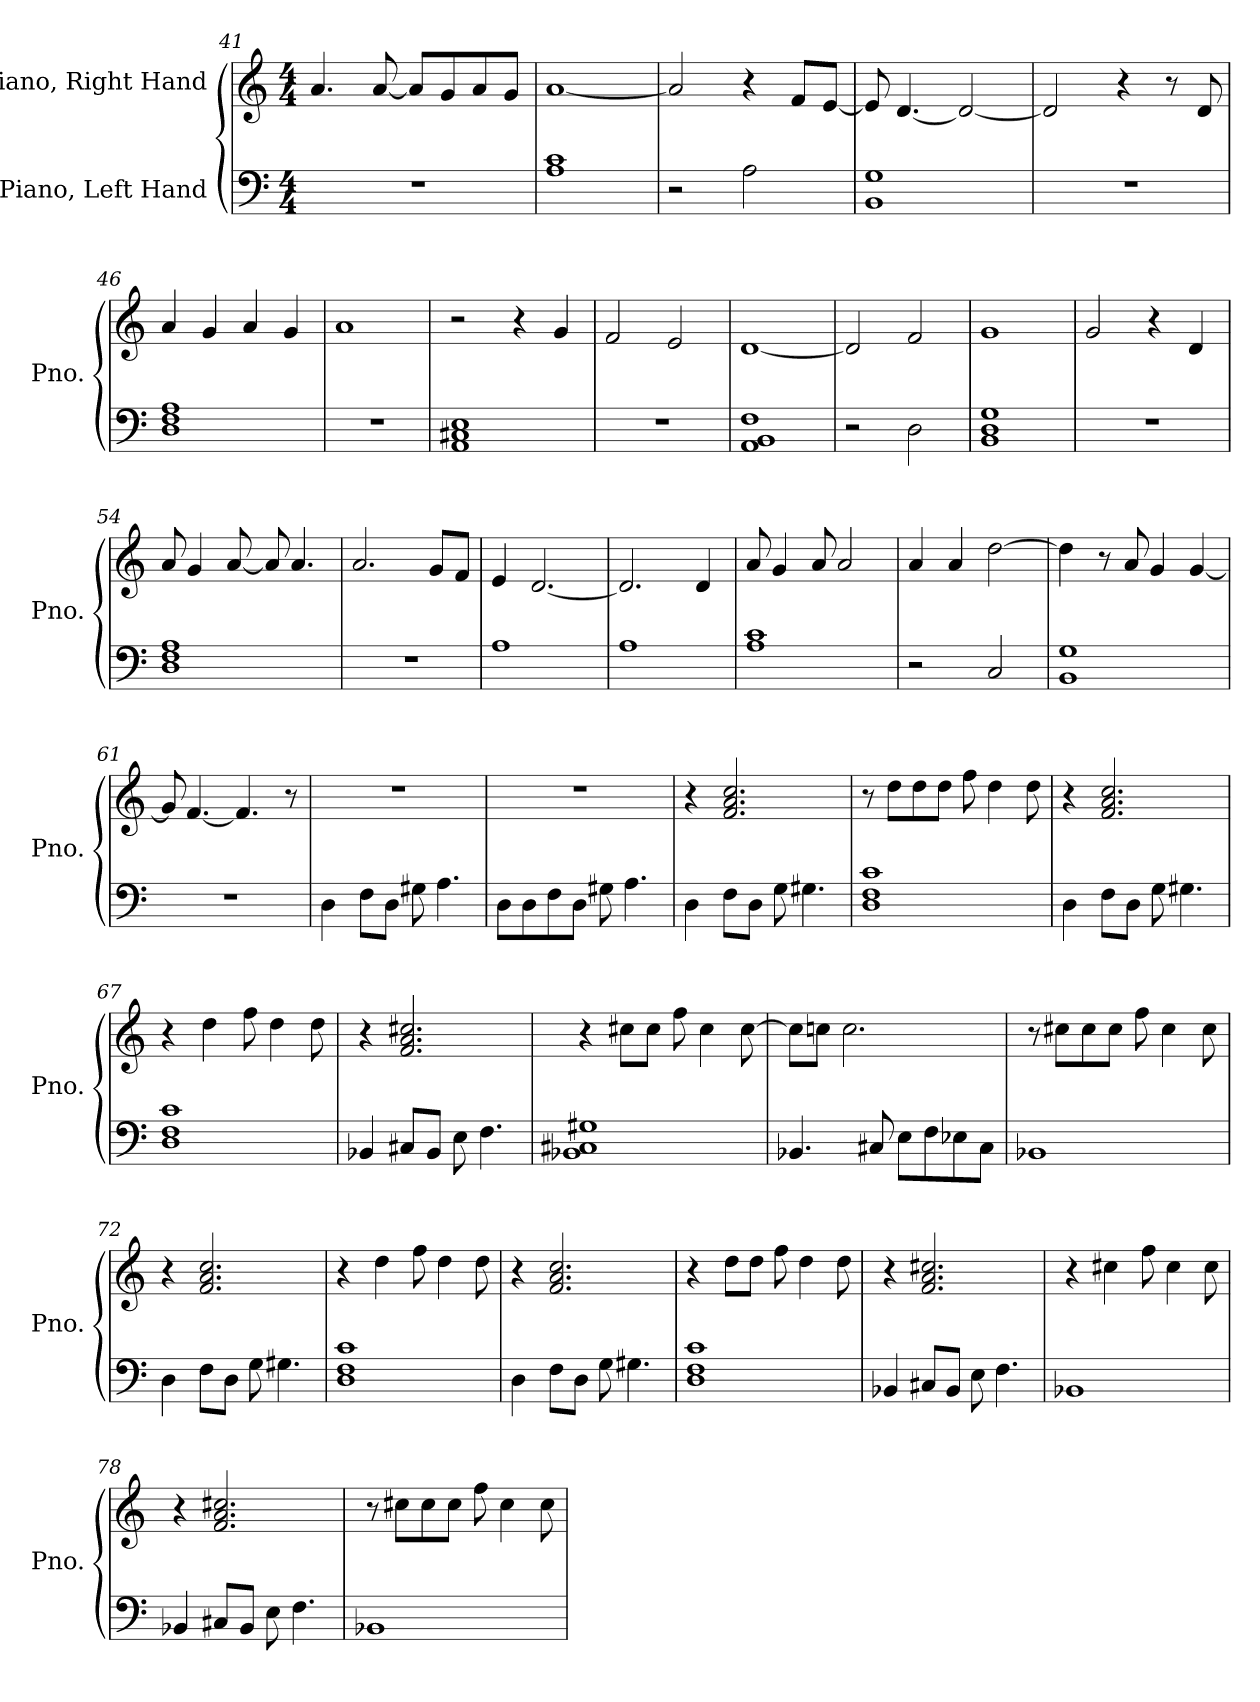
**kern	**kern
*part2	*part1
*staff2	*staff1
*I"Piano, Left Hand	*I"Piano, Right Hand
*I'Pno.	*I'Pno.
*clefF4	*clefG2
*k[]	*k[]
*M4/4	*M4/4
=41	=41
1r	4.a/
.	[8a/
.	8a/L]
.	8g/
.	8a/
.	8g/J
=42	=42
1A 1c	[1a
!!LO:LB:g=z
=43	=43
2r	2a/]
2A\	4r
.	8f/L
.	[8e/J
=44	=44
1BB 1G	8e/]
.	[4.d/
.	2d/_
=45	=45
1r	2d/]
.	4r
.	8r
.	8d/
=46	=46
1D 1F 1A	4a/
.	4g/
.	4a/
.	4g/
=47	=47
1r	1a
=48	=48
1AA 1C#X 1E	2r
.	4r
.	4g/
=49	=49
1r	2f/
.	2e/
=50	=50
1AA 1BB 1F	[1d
=51	=51
2r	2d/]
2D\	2f/
=52	=52
1BB 1D 1G	1g
=53	=53
1r	2g/
.	4r
.	4d/
!!LO:LB:g=z
=54	=54
1D 1F 1A	8a/
.	4g/
.	[8a/
.	8a/]
.	4.a/
=55	=55
1r	2.a/
.	8g/L
.	8f/J
=56	=56
1A	4e/
.	[2.d/
=57	=57
1A	2.d/]
.	4d/
=58	=58
1A 1c	8a/
.	4g/
.	8a/
.	2a/
=59	=59
2r	4a/
.	4a/
2C/	[2dd\
=60	=60
1BB 1G	4dd\]
.	8r
.	8a/
.	4g/
.	[4g/
=61	=61
1r	8g/]
.	[4.f/
.	4.f/]
.	8r
!!LO:LB:g=z
=62	=62
4D\	1r
8F\L	.
8D\J	.
8G#X\	.
4.A\	.
=63	=63
8D\L	1r
8D\	.
8F\	.
8D\J	.
8G#X\	.
4.A\	.
=64	=64
4D\	4r
8F\L	2.f/ 2.a/ 2.cc/
8D\J	.
8G\	.
4.G#X\	.
=65	=65
1D 1F 1c	8r
.	8dd\L
.	8dd\
.	8dd\J
.	8ff\
.	4dd\
.	8dd\
=66	=66
4D\	4r
8F\L	2.f/ 2.a/ 2.cc/
8D\J	.
8G\	.
4.G#X\	.
=67	=67
1D 1F 1c	4r
.	4dd\
.	8ff\
.	4dd\
.	8dd\
!!LO:LB:g=z
=68	=68
4BB-X/	4r
8C#X/L	2.f/ 2.a/ 2.cc#X/
8BB-/J	.
8E\	.
4.F\	.
=69	=69
1BB-X 1C#X 1G#X	4r
.	8cc#X\L
.	8cc#\J
.	8ff\
.	4cc#\
.	[8cc#\
=70	=70
4.BB-X/	8cc#\L]
.	8ccn\J
.	2.cc\
8C#X/	.
8E\L	.
8F\	.
8E-X\	.
8C#\J	.
=71	=71
1BB-X	8r
.	8cc#X\L
.	8cc#\
.	8cc#\J
.	8ff\
.	4cc#\
.	8cc#\
=72	=72
4D\	4r
8F\L	2.f/ 2.a/ 2.cc/
8D\J	.
8G\	.
4.G#X\	.
!!LO:PB:g=z
=73	=73
1D 1F 1c	4r
.	4dd\
.	8ff\
.	4dd\
.	8dd\
=74	=74
4D\	4r
8F\L	2.f/ 2.a/ 2.cc/
8D\J	.
8G\	.
4.G#X\	.
=75	=75
1D 1F 1c	4r
.	8dd\L
.	8dd\J
.	8ff\
.	4dd\
.	8dd\
=76	=76
4BB-X/	4r
8C#X/L	2.f/ 2.a/ 2.cc#X/
8BB-/J	.
8E\	.
4.F\	.
=77	=77
1BB-X	4r
.	4cc#X\
.	8ff\
.	4cc#\
.	8cc#\
=78	=78
4BB-X/	4r
8C#X/L	2.f/ 2.a/ 2.cc#X/
8BB-/J	.
8E\	.
4.F\	.
!!LO:LB:g=z
=79	=79
1BB-X	8r
.	8cc#X\L
.	8cc#\
.	8cc#\J
.	8ff\
.	4cc#\
.	8cc#\
=	=
*-	*-
